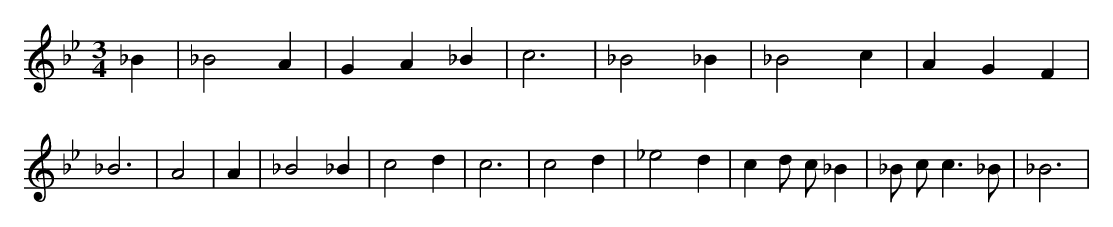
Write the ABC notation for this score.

X:1
M:3/4
L:1/8
K:Bb
_B2 | _B4 A2 | G2 A2 _B2 | c6 | _B4 _B2 | _B4 c2 | A2 G2 F2 | _B6 | A4 | A2 | _B4 _B2 | c4 d2 | c6 | c4 d2 | _e4 d2 | c2 d c _B2 | _B c c3 _B | _B6 |
